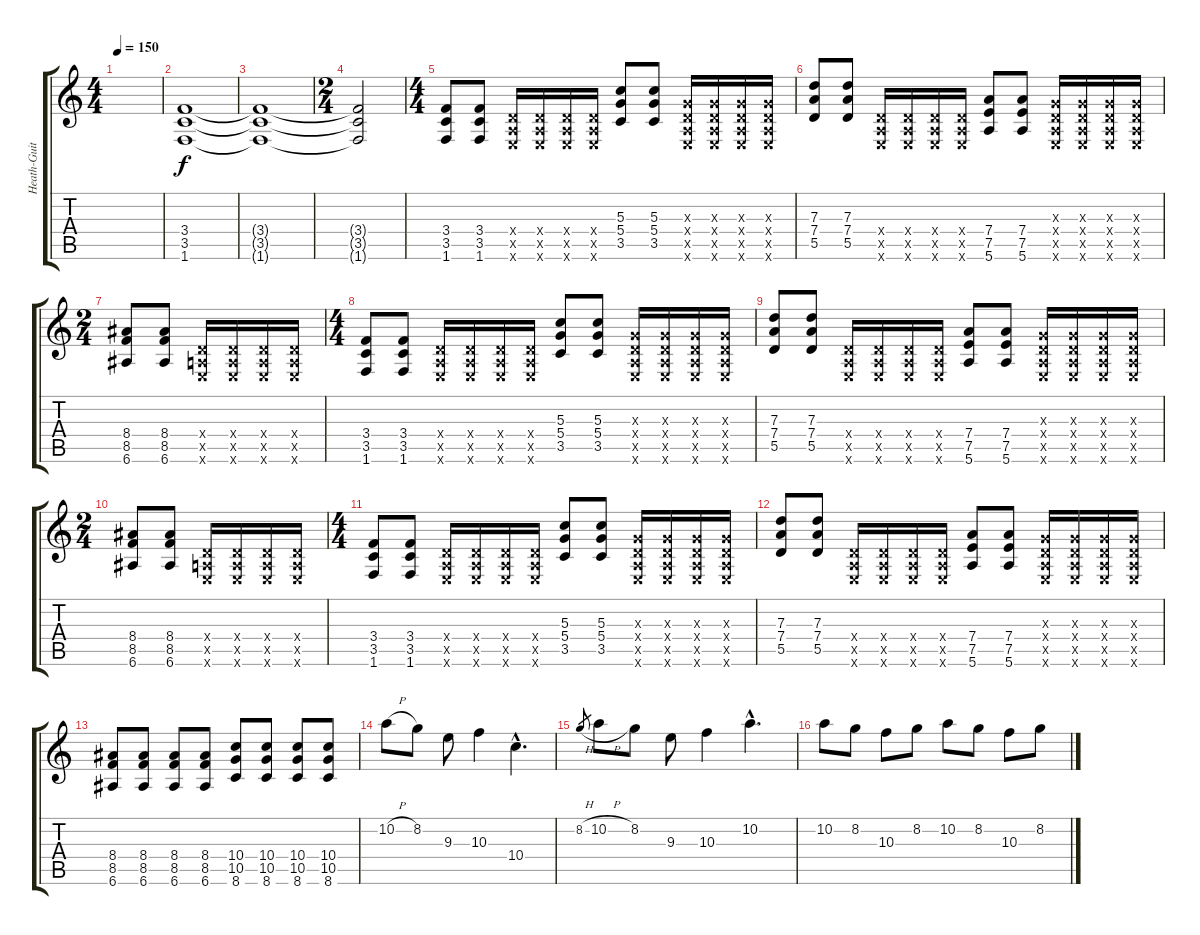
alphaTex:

\track ("Heath-Guitar2" "Heath-Guit") {instrument overdrivenguitar}
\staff {score tabs}
\tuning (E4 B3 G3 D3 A2 E2) {hide}
\ts (4 4)
\tempo 150
\clef g2
\ks c
|
(3.4 3.5 1.6).1 |
(3.4{t} 3.5{t} 1.6{t}).1 |
\ts (2 4)
(3.4{t} 3.5{t} 1.6{t}).2 |
\ts (4 4)
(3.4 3.5 1.6).8 (3.4 3.5 1.6).8 (0.4{x} 0.5{x} 0.6{x}).16 (0.4{x} 0.5{x} 0.6{x}).16 (0.4{x} 0.5{x} 0.6{x}).16 (0.4{x} 0.5{x} 0.6{x}).16 (5.3 5.4 3.5).8 (5.3 5.4 3.5).8 (0.3{x} 0.4{x} 0.5{x} 0.6{x}).16 (0.3{x} 0.4{x} 0.5{x} 0.6{x}).16 (0.3{x} 0.4{x} 0.5{x} 0.6{x}).16 (0.3{x} 0.4{x} 0.5{x} 0.6{x}).16 |
(7.3 7.4 5.5).8 (7.3 7.4 5.5).8 (0.4{x} 0.5{x} 0.6{x}).16 (0.4{x} 0.5{x} 0.6{x}).16 (0.4{x} 0.5{x} 0.6{x}).16 (0.4{x} 0.5{x} 0.6{x}).16 (7.4 7.5 5.6).8 (7.4 7.5 5.6).8 (0.3{x} 0.4{x} 0.5{x} 0.6{x}).16 (0.3{x} 0.4{x} 0.5{x} 0.6{x}).16 (0.3{x} 0.4{x} 0.5{x} 0.6{x}).16 (0.3{x} 0.4{x} 0.5{x} 0.6{x}).16 |
\ts (2 4)
(8.4 8.5 6.6).8 (8.4 8.5 6.6).8 (0.4{x} 0.5{x} 0.6{x}).16 (0.4{x} 0.5{x} 0.6{x}).16 (0.4{x} 0.5{x} 0.6{x}).16 (0.4{x} 0.5{x} 0.6{x}).16 |
\ts (4 4)
(3.4 3.5 1.6).8 (3.4 3.5 1.6).8 (0.4{x} 0.5{x} 0.6{x}).16 (0.4{x} 0.5{x} 0.6{x}).16 (0.4{x} 0.5{x} 0.6{x}).16 (0.4{x} 0.5{x} 0.6{x}).16 (5.3 5.4 3.5).8 (5.3 5.4 3.5).8 (0.3{x} 0.4{x} 0.5{x} 0.6{x}).16 (0.3{x} 0.4{x} 0.5{x} 0.6{x}).16 (0.3{x} 0.4{x} 0.5{x} 0.6{x}).16 (0.3{x} 0.4{x} 0.5{x} 0.6{x}).16 |
(7.3 7.4 5.5).8 (7.3 7.4 5.5).8 (0.4{x} 0.5{x} 0.6{x}).16 (0.4{x} 0.5{x} 0.6{x}).16 (0.4{x} 0.5{x} 0.6{x}).16 (0.4{x} 0.5{x} 0.6{x}).16 (7.4 7.5 5.6).8 (7.4 7.5 5.6).8 (0.3{x} 0.4{x} 0.5{x} 0.6{x}).16 (0.3{x} 0.4{x} 0.5{x} 0.6{x}).16 (0.3{x} 0.4{x} 0.5{x} 0.6{x}).16 (0.3{x} 0.4{x} 0.5{x} 0.6{x}).16 |
\ts (2 4)
(8.4 8.5 6.6).8 (8.4 8.5 6.6).8 (0.4{x} 0.5{x} 0.6{x}).16 (0.4{x} 0.5{x} 0.6{x}).16 (0.4{x} 0.5{x} 0.6{x}).16 (0.4{x} 0.5{x} 0.6{x}).16 |
\ts (4 4)
(3.4 3.5 1.6).8 (3.4 3.5 1.6).8 (0.4{x} 0.5{x} 0.6{x}).16 (0.4{x} 0.5{x} 0.6{x}).16 (0.4{x} 0.5{x} 0.6{x}).16 (0.4{x} 0.5{x} 0.6{x}).16 (5.3 5.4 3.5).8 (5.3 5.4 3.5).8 (0.3{x} 0.4{x} 0.5{x} 0.6{x}).16 (0.3{x} 0.4{x} 0.5{x} 0.6{x}).16 (0.3{x} 0.4{x} 0.5{x} 0.6{x}).16 (0.3{x} 0.4{x} 0.5{x} 0.6{x}).16 |
(7.3 7.4 5.5).8 (7.3 7.4 5.5).8 (0.4{x} 0.5{x} 0.6{x}).16 (0.4{x} 0.5{x} 0.6{x}).16 (0.4{x} 0.5{x} 0.6{x}).16 (0.4{x} 0.5{x} 0.6{x}).16 (7.4 7.5 5.6).8 (7.4 7.5 5.6).8 (0.3{x} 0.4{x} 0.5{x} 0.6{x}).16 (0.3{x} 0.4{x} 0.5{x} 0.6{x}).16 (0.3{x} 0.4{x} 0.5{x} 0.6{x}).16 (0.3{x} 0.4{x} 0.5{x} 0.6{x}).16 |
(8.4 8.5 6.6).8 (8.4 8.5 6.6).8 (8.4 8.5 6.6).8 (8.4 8.5 6.6).8 (10.4 10.5 8.6).8 (10.4 10.5 8.6).8 (10.4 10.5 8.6).8 (10.4 10.5 8.6).8 |
10.2{h}.8 8.2.8 9.3.8 10.3.4 10.4{hac}.4{d} |
8.2{h}.8{gr} 10.2{h}.8 8.2.8 9.3.8 10.3.4 10.2{hac}.4{d} |
10.2.8 8.2.8 10.3.8 8.2.8 10.2.8 8.2.8 10.3.8 8.2.8
